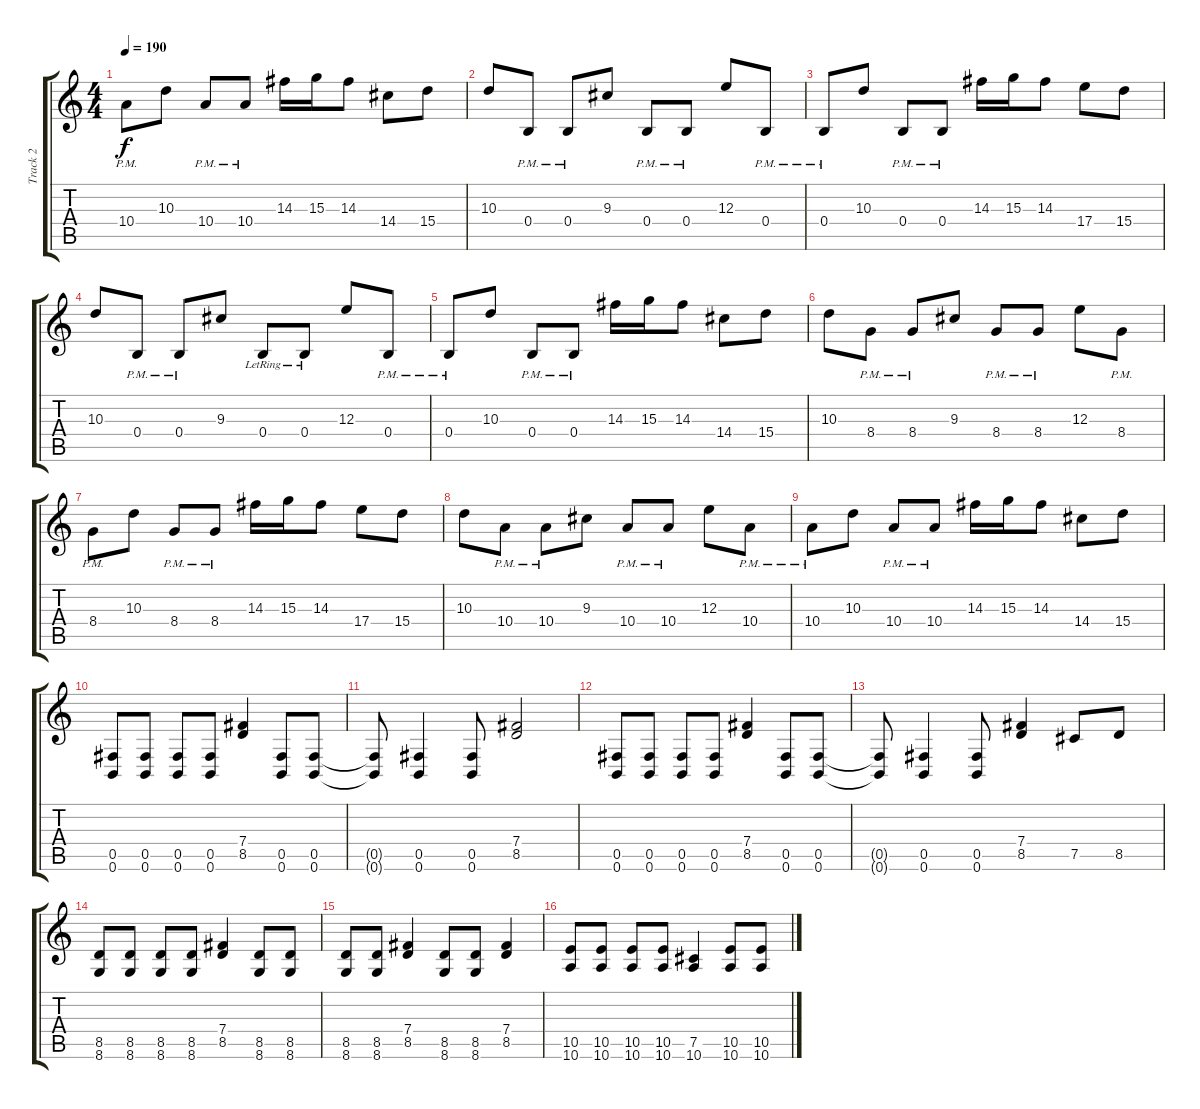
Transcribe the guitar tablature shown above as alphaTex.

\track ("Track 2" "Track 2") {instrument distortionguitar}
\staff {score tabs}
\tuning (Db4 Ab3 E3 B2 Gb2 B1) {hide}
\ts (4 4)
\tempo 190
\clef g2
\ks c
10.4{pm}.8{dy f} 10.3.8 10.4{pm}.8 10.4{pm}.8 14.3.16 15.3.16 14.3.8 14.4.8 15.4.8 |
10.3.8 0.4{pm}.8 0.4{pm}.8 9.3.8 0.4{pm}.8 0.4{pm}.8 12.3.8 0.4{pm}.8 |
0.4{pm}.8 10.3.8 0.4{pm}.8 0.4{pm}.8 14.3.16 15.3.16 14.3.8 17.4.8 15.4.8 |
10.3.8 0.4{pm}.8 0.4{pm}.8 9.3.8 0.4{lr}.8 0.4{lr}.8 12.3.8 0.4{pm}.8 |
0.4{pm}.8 10.3.8 0.4{pm}.8 0.4{pm}.8 14.3.16 15.3.16 14.3.8 14.4.8 15.4.8 |
10.3.8 8.4{pm}.8 8.4{pm}.8 9.3.8 8.4{pm}.8 8.4{pm}.8 12.3.8 8.4{pm}.8 |
8.4{pm}.8 10.3.8 8.4{pm}.8 8.4{pm}.8 14.3.16 15.3.16 14.3.8 17.4.8 15.4.8 |
10.3.8 10.4{pm}.8 10.4{pm}.8 9.3.8 10.4{pm}.8 10.4{pm}.8 12.3.8 10.4{pm}.8 |
10.4{pm}.8 10.3.8 10.4{pm}.8 10.4{pm}.8 14.3.16 15.3.16 14.3.8 14.4.8 15.4.8 |
(0.5 0.6).8 (0.5 0.6).8 (0.5 0.6).8 (0.5 0.6).8 (7.4 8.5).4 (0.5 0.6).8 (0.5 0.6).8 |
(0.5{t} 0.6{t}).8 (0.5 0.6).4 (0.5 0.6).8 (7.4 8.5).2 |
(0.5 0.6).8 (0.5 0.6).8 (0.5 0.6).8 (0.5 0.6).8 (7.4 8.5).4 (0.5 0.6).8 (0.5 0.6).8 |
(0.5{t} 0.6{t}).8 (0.5 0.6).4 (0.5 0.6).8 (7.4 8.5).4 7.5.8 8.5.8 |
(8.5 8.6).8 (8.5 8.6).8 (8.5 8.6).8 (8.5 8.6).8 (7.4 8.5).4 (8.5 8.6).8 (8.5 8.6).8 |
(8.5 8.6).8 (8.5 8.6).8 (7.4 8.5).4 (8.5 8.6).8 (8.5 8.6).8 (7.4 8.5).4 |
(10.5 10.6).8 (10.5 10.6).8 (10.5 10.6).8 (10.5 10.6).8 (7.5 10.6).4 (10.5 10.6).8 (10.5 10.6).8
